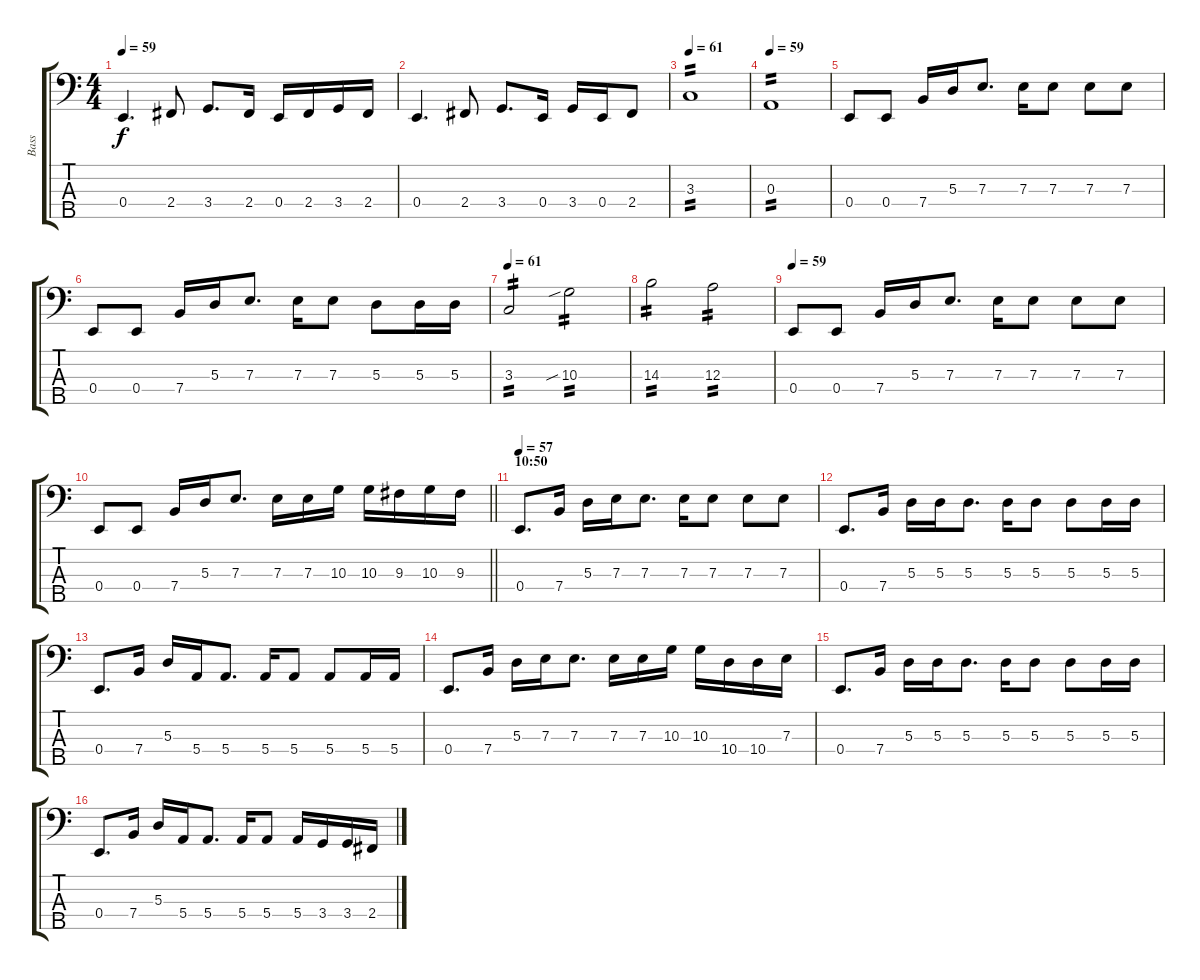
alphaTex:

\track ("Bass" "Bass") {instrument electricbassfinger}
\staff {score tabs}
\tuning (G2 D2 A1 E1 B0) {hide}
\ts (4 4)
\tempo 59
\clef f4
\ks c
0.4.4{d dy f} 2.4.8 3.4.8{d} 2.4.16 0.4.16 2.4.16 3.4.16 2.4.16 |
0.4.4{d} 2.4.8 3.4.8{d} 0.4.16 3.4.16 0.4.16 2.4.8 |
\tempo 61
3.3.1{tp 2} |
\tempo 59
0.3.1{tp 2} |
0.4.8 0.4.8 7.4.16 5.3.16 7.3.8{d} 7.3.16 7.3.8 7.3.8 7.3.8 |
0.4.8 0.4.8 7.4.16 5.3.16 7.3.8{d} 7.3.16 7.3.8 5.3.8 5.3.16 5.3.16 |
\tempo 61
3.3.2{tp 2} 10.3{sib}.2{tp 2} |
14.3.2{tp 2} 12.3.2{tp 2} |
\tempo 59
0.4.8 0.4.8 7.4.16 5.3.16 7.3.8{d} 7.3.16 7.3.8 7.3.8 7.3.8 |
\barLineRight lightlight
0.4.8 0.4.8 7.4.16 5.3.16 7.3.8{d} 7.3.16 7.3.16 10.3.16 10.3.16 9.3.16 10.3.16 9.3.16 |
\section ("" "10:50")
\tempo 57
0.4.8{d} 7.4.16 5.3.16 7.3.16 7.3.8{d} 7.3.16 7.3.8 7.3.8 7.3.8 |
0.4.8{d} 7.4.16 5.3.16 5.3.16 5.3.8{d} 5.3.16 5.3.8 5.3.8 5.3.16 5.3.16 |
0.4.8{d} 7.4.16 5.3.16 5.4.16 5.4.8{d} 5.4.16 5.4.8 5.4.8 5.4.16 5.4.16 |
0.4.8{d} 7.4.16 5.3.16 7.3.16 7.3.8{d} 7.3.16 7.3.16 10.3.16 10.3.16 10.4.16 10.4.16 7.3.16 |
0.4.8{d} 7.4.16 5.3.16 5.3.16 5.3.8{d} 5.3.16 5.3.8 5.3.8 5.3.16 5.3.16 |
0.4.8{d} 7.4.16 5.3.16 5.4.16 5.4.8{d} 5.4.16 5.4.8 5.4.16 3.4.16 3.4.16 2.4.16
